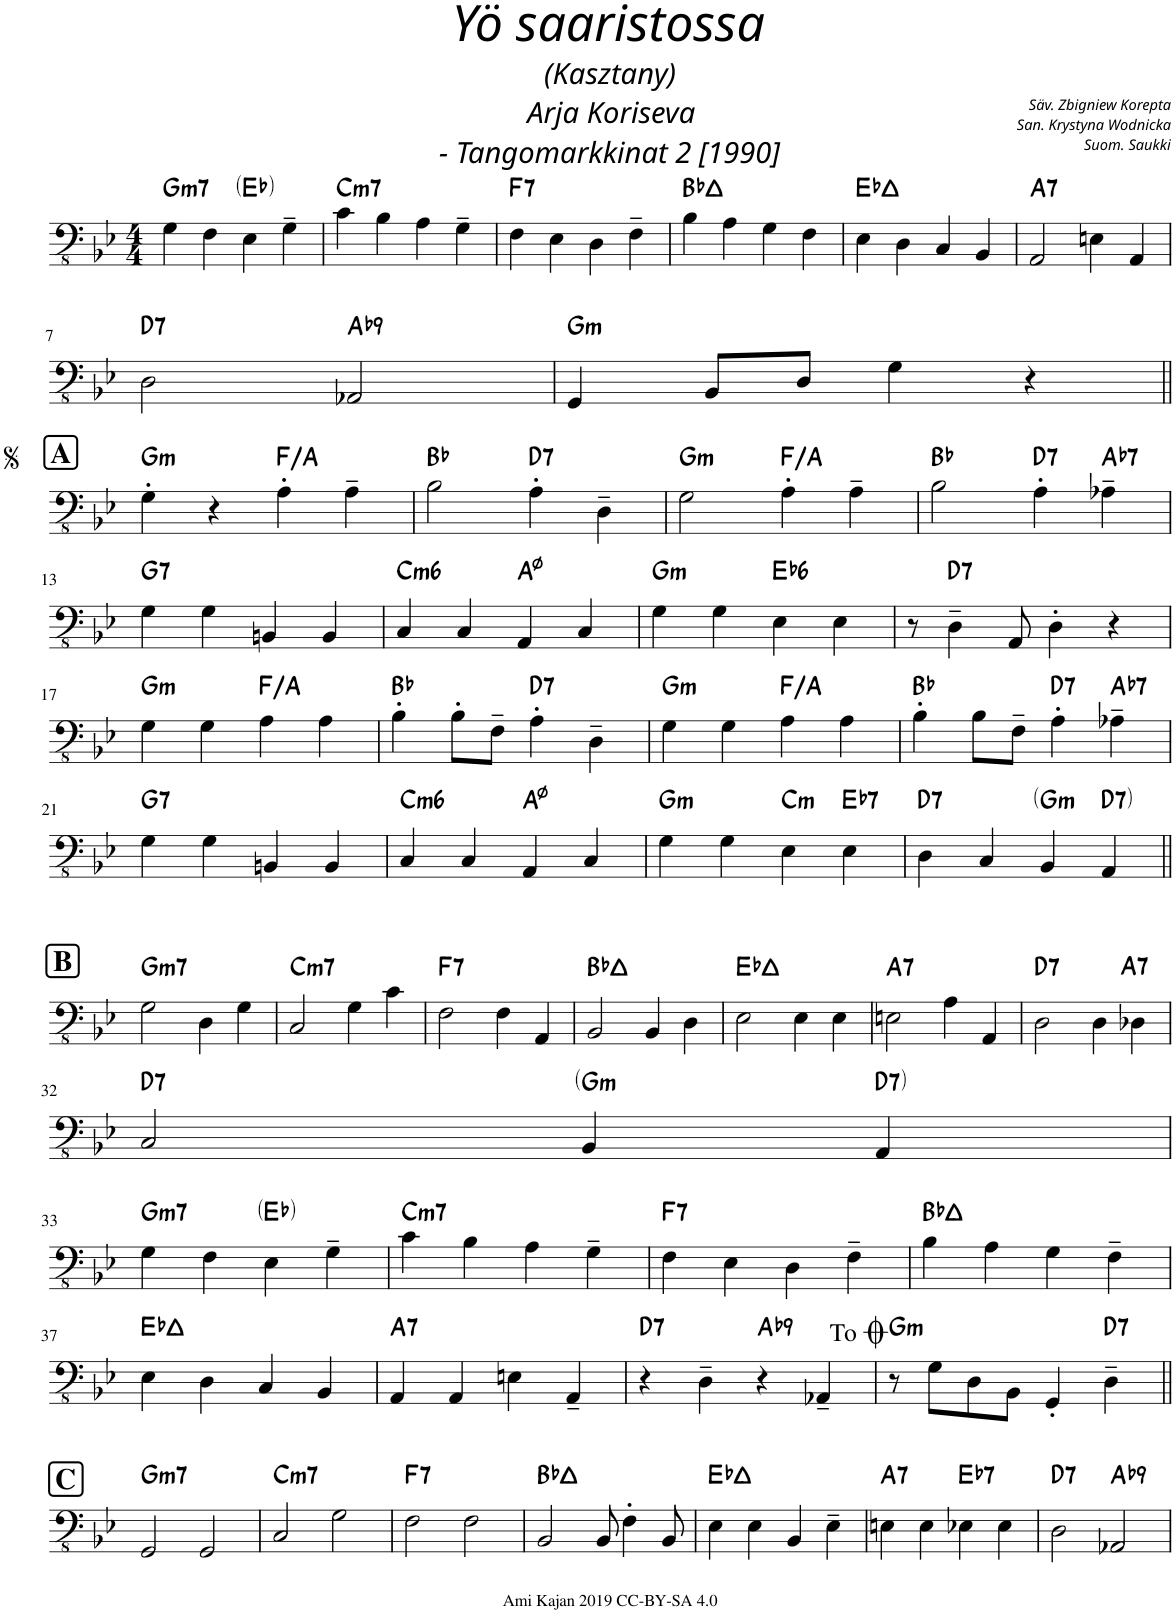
**kern	**harte
*part1	*part1
*staff1	*
*I"Acoustic Bass	*
*I'Bass	*
*clefFv4	*
*k[b-e-]	*
*M4/4	*
=1	=1
!	!LO:H:kt=m7
4GG\	G:min7
4FF\	.
4EE-\	Eb:maj
4GG~\	.
=2	=2
!	!LO:H:kt=m7
4C\	C:min7
4BB-\	.
4AA\	.
4GG~\	.
=3	=3
!	!LO:H:kt=7
4FF\	F:7
4EE-\	.
4DD\	.
4FF~\	.
=4	=4
4BB-\	Bb:maj
4AA\	.
4GG\	.
4FF\	.
=5	=5
4EE-\	Eb:maj
4DD\	.
4CC/	.
4BBB-/	.
=6	=6
!	!LO:H:kt=7
2AAA/	A:7
4EEn\	.
4AAA/	.
!!LO:LB:g=z
=7	=7
!	!LO:H:kt=7
2DD\	D:7
!	!LO:H:kt=9
2AAA-X/	Ab:9
=8	=8
!	!LO:H:kt=m
4GGG/	G:min
8BBB-/L	.
8DD/J	.
4GG\	.
4r	.
!!LO:LB:g=z
!!LO:REH:place=s1:a:B:cj:fs=14:t=A
=9||	=9||
!	!LO:H:kt=m
4GG'\	G:min
4r	.
4AA'\	F:maj/3
4AA~\	.
=10	=10
2BB-\	Bb:maj
!	!LO:H:kt=7
4AA'\	D:7
4DD~\	.
=11	=11
!	!LO:H:kt=m
2GG\	G:min
4AA'\	F:maj/3
4AA~\	.
=12	=12
2BB-\	Bb:maj
!	!LO:H:kt=7
4AA'\	D:7
!	!LO:H:kt=7
4AA-X~\	Ab:7
!!LO:LB:g=z
=13	=13
!	!LO:H:kt=7
4GG\	G:7
4GG\	.
4BBBn/	.
4BBB/	.
=14	=14
!	!LO:H:kt=m6
4CC/	C:min6
4CC/	.
4AAA/	A:hdim7
4CC/	.
=15	=15
!	!LO:H:kt=m
4GG\	G:min
4GG\	.
!	!LO:H:kt=6
4EE-\	Eb:maj6
4EE-\	.
=16	=16
8r	.
!	!LO:H:kt=7
4DD~\	D:7
8AAA/	.
4DD'\	.
4r	.
!!LO:LB:g=z
=17	=17
!	!LO:H:kt=m
4GG\	G:min
4GG\	.
4AA\	F:maj/3
4AA\	.
=18	=18
4BB-'\	Bb:maj
8BB-'\L	.
8FF~\J	.
!	!LO:H:kt=7
4AA'\	D:7
4DD~\	.
=19	=19
!	!LO:H:kt=m
4GG\	G:min
4GG\	.
4AA\	F:maj/3
4AA\	.
=20	=20
4BB-'\	Bb:maj
8BB-\L	.
8FF~\J	.
!	!LO:H:kt=7
4AA'\	D:7
!	!LO:H:kt=7
4AA-X~\	Ab:7
!!LO:LB:g=z
=21	=21
!	!LO:H:kt=7
4GG\	G:7
4GG\	.
4BBBn/	.
4BBB/	.
=22	=22
!	!LO:H:kt=m6
4CC/	C:min6
4CC/	.
4AAA/	A:hdim7
4CC/	.
=23	=23
!	!LO:H:kt=m
4GG\	G:min
4GG\	.
!	!LO:H:kt=m
4EE-\	C:min
!	!LO:H:kt=7
4EE-\	Eb:7
=24	=24
!	!LO:H:kt=7
4DD\	D:7
4CC/	.
!	!LO:H:kt=m
4BBB-/	G:min
!	!LO:H:kt=7
4AAA/	D:7
!!LO:LB:g=z
!!LO:REH:place=s1:a:B:cj:fs=14:t=B
=25||	=25||
!	!LO:H:kt=m7
2GG\	G:min7
4DD\	.
4GG\	.
=26	=26
!	!LO:H:kt=m7
2CC/	C:min7
4GG\	.
4C\	.
=27	=27
!	!LO:H:kt=7
2FF\	F:7
4FF\	.
4AAA/	.
=28	=28
2BBB-/	Bb:maj
4BBB-/	.
4DD\	.
=29	=29
2EE-\	Eb:maj
4EE-\	.
4EE-\	.
=30	=30
!	!LO:H:kt=7
2EEn\	A:7
4AA\	.
4AAA/	.
=31	=31
!	!LO:H:kt=7
2DD\	D:7
4DD\	.
!	!LO:H:kt=7
4DD-X\	A:7
!!LO:LB:g=z
=32	=32
!	!LO:H:kt=7
2CC/	D:7
!	!LO:H:kt=m
4BBB-/	G:min
!	!LO:H:kt=7
4AAA/	D:7
!!LO:LB:g=z
=33	=33
!	!LO:H:kt=m7
4GG\	G:min7
4FF\	.
4EE-\	Eb:maj
4GG~\	.
=34	=34
!	!LO:H:kt=m7
4C\	C:min7
4BB-\	.
4AA\	.
4GG~\	.
=35	=35
!	!LO:H:kt=7
4FF\	F:7
4EE-\	.
4DD\	.
4FF~\	.
=36	=36
4BB-\	Bb:maj
4AA\	.
4GG\	.
4FF~\	.
!!LO:LB:g=z
=37	=37
4EE-\	Eb:maj
4DD\	.
4CC/	.
4BBB-/	.
=38	=38
!	!LO:H:kt=7
4AAA/	A:7
4AAA/	.
4EEn\	.
4AAA~/	.
=39	=39
4r	D:7
4DD~\	.
!	!LO:H:kt=9
4r	Ab:9
4AAA-X~/	.
!LO:TX:a:t=To <font size="26"/>	!LO:H:kt=7
=40	=40
!	!LO:H:kt=m
8r	G:min
8GG\L	.
8DD\	.
8BBB-\J	.
4GGG'/	.
!	!LO:H:kt=7
4DD~\	D:7
!!LO:LB:g=z
!!LO:REH:place=s1:a:B:cj:fs=14:t=C
=41||	=41||
!	!LO:H:kt=m7
2GGG/	G:min7
2GGG/	.
=42	=42
!	!LO:H:kt=m7
2CC/	C:min7
2GG\	.
=43	=43
!	!LO:H:kt=7
2FF\	F:7
2FF\	.
=44	=44
2BBB-/	Bb:maj
8BBB-/	.
4FF'\	.
8BBB-/	.
=45	=45
4EE-\	Eb:maj
4EE-\	.
4BBB-/	.
4EE-~\	.
=46	=46
!	!LO:H:kt=7
4EEn\	A:7
4EE\	.
!	!LO:H:kt=7
4EE-X\	Eb:7
4EE-\	.
=47	=47
!	!LO:H:kt=7
2DD\	D:7
!	!LO:H:kt=9
2AAA-X/	Ab:9
=	=
*-	*-
